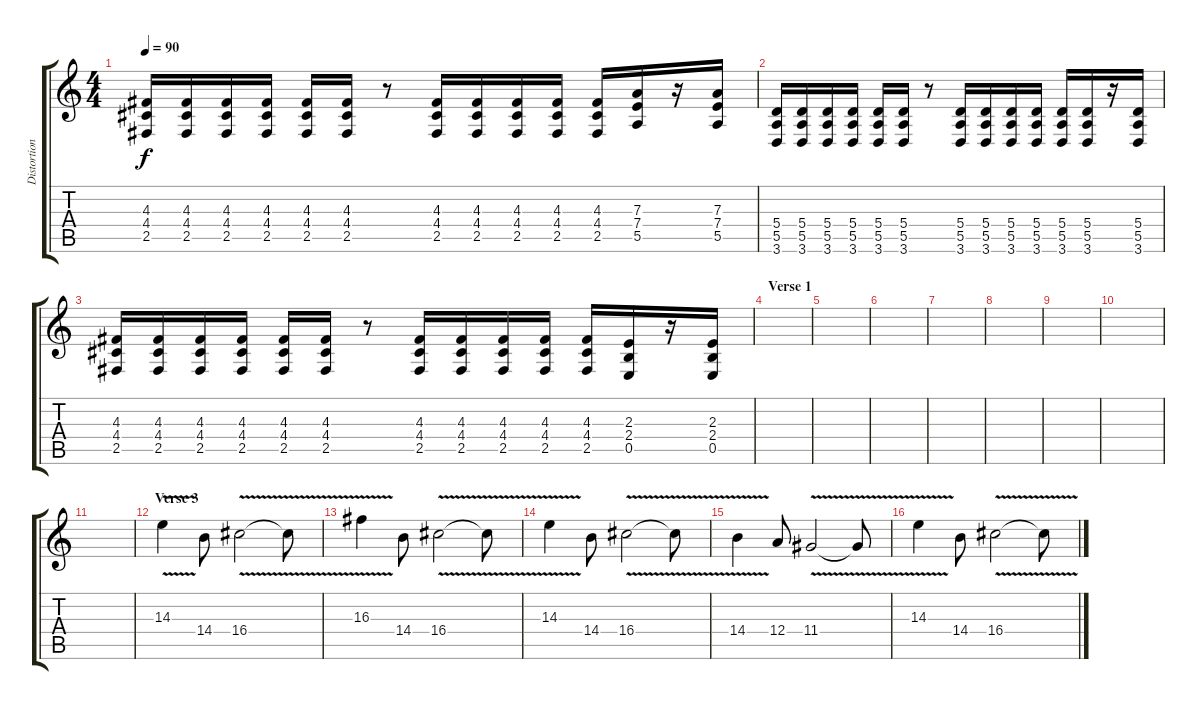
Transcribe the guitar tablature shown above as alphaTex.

\track ("Distortion Guitar" "Distortion") {instrument distortionguitar}
\staff {score tabs}
\tuning (B3 Gb3 D3 A2 E2 B1) {hide}
\ts (4 4)
\tempo 90
\clef g2
\ks c
(4.3 4.4 2.5).16{dy f} (4.3 4.4 2.5).16 (4.3 4.4 2.5).16 (4.3 4.4 2.5).16 (4.3 4.4 2.5).16 (4.3 4.4 2.5).16 r.8 (4.3 4.4 2.5).16 (4.3 4.4 2.5).16 (4.3 4.4 2.5).16 (4.3 4.4 2.5).16 (4.3 4.4 2.5).16 (7.3 7.4 5.5).16 r.16 (7.3 7.4 5.5).16 |
(5.4 5.5 3.6).16 (5.4 5.5 3.6).16 (5.4 5.5 3.6).16 (5.4 5.5 3.6).16 (5.4 5.5 3.6).16 (5.4 5.5 3.6).16 r.8 (5.4 5.5 3.6).16 (5.4 5.5 3.6).16 (5.4 5.5 3.6).16 (5.4 5.5 3.6).16 (5.4 5.5 3.6).16 (5.4 5.5 3.6).16 r.16 (5.4 5.5 3.6).16 |
(4.3 4.4 2.5).16 (4.3 4.4 2.5).16 (4.3 4.4 2.5).16 (4.3 4.4 2.5).16 (4.3 4.4 2.5).16 (4.3 4.4 2.5).16 r.8 (4.3 4.4 2.5).16 (4.3 4.4 2.5).16 (4.3 4.4 2.5).16 (4.3 4.4 2.5).16 (4.3 4.4 2.5).16 (2.3 2.4 0.5).16 r.16 (2.3 2.4 0.5).16 |
\section ("" "Verse 1")
|
|
|
|
|
|
|
|
\section ("" "Verse 3")
14.3{v}.4{volume 9} 14.4.8 16.4{v}.2 16.4{t}.8 |
16.3{v}.4 14.4.8 16.4{v}.2 16.4{t}.8 |
14.3{v}.4 14.4.8 16.4{v}.2 16.4{t}.8 |
14.4{v}.4 12.4.8 11.4{v}.2 11.4{t}.8 |
14.3{v}.4{volume 9} 14.4.8 16.4{v}.2 16.4{t}.8
